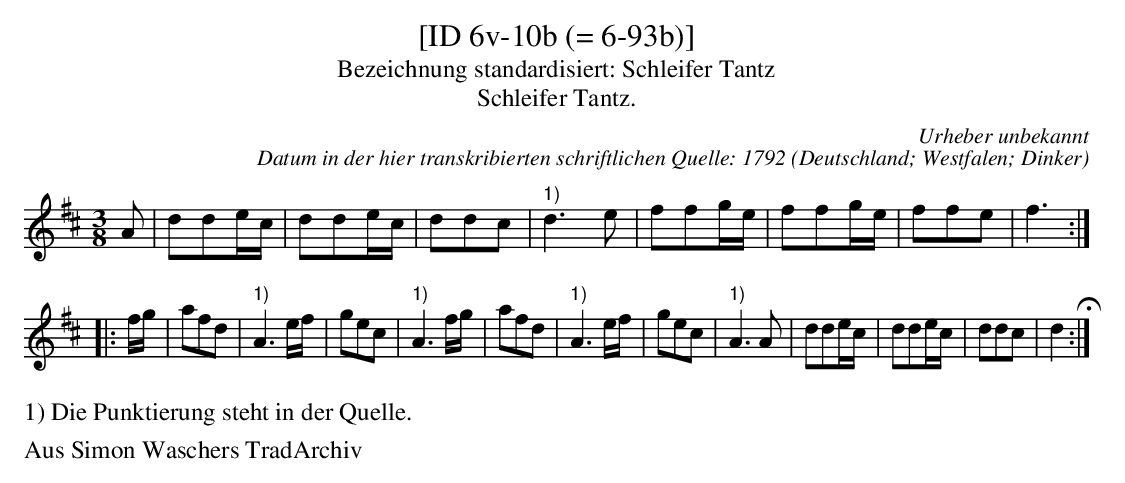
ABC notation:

X:1
T:[ID 6v-10b (= 6-93b)]
T:Bezeichnung standardisiert: Schleifer Tantz
T:Schleifer Tantz.
C:Urheber unbekannt
C:Datum in der hier transkribierten schriftlichen Quelle: 1792
O:Deutschland; Westfalen; Dinker
M:3/8
L:1/16
K:D
A2 | \ %auftakt
d2d2ec | \
d2d2ec | \
d2d2c2 | \
"^1)"d6e2 | \
f2f2ge | \
f2f2ge | \
f2f2e2 | f6 ::
fg |\ %auftakt
\
a2f2d2 | "^1)"A6ef | g2e2c2 | "^1)"A6fg | \
a2f2d2 | "^1)"A6ef | g2e2c2 | "^1)"A6A2 | \
d2d2ec | \
d2d2ec | \
d2d2c2 | d4 H:|
